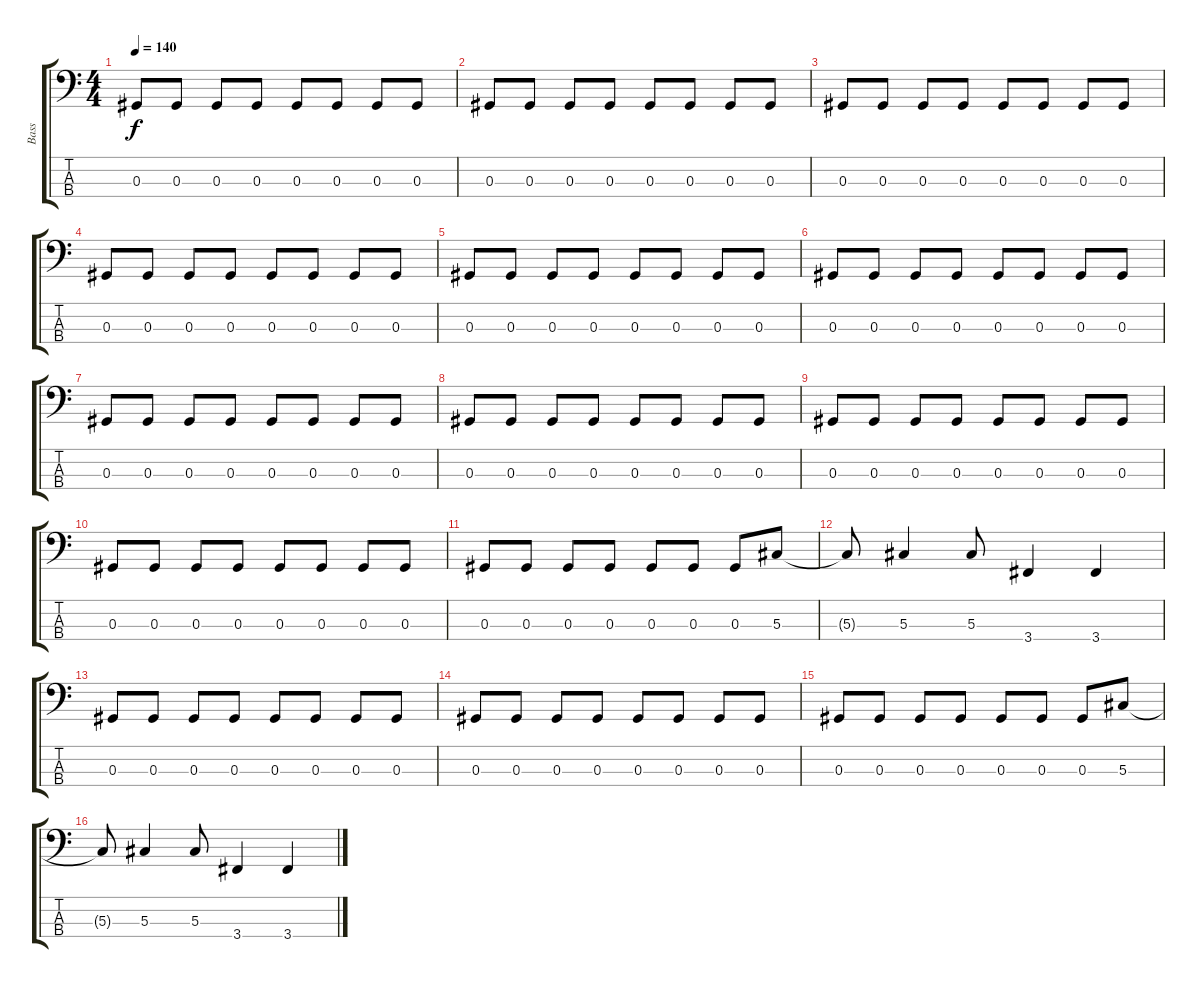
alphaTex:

\track ("Bass" "Bass") {instrument electricbassfinger}
\staff {score tabs}
\tuning (Gb2 Db2 Ab1 Eb1) {hide}
\ts (4 4)
\tempo 140
\clef f4
\ks c
0.3.8{dy f} 0.3.8 0.3.8 0.3.8 0.3.8 0.3.8 0.3.8 0.3.8 |
0.3.8 0.3.8 0.3.8 0.3.8 0.3.8 0.3.8 0.3.8 0.3.8 |
0.3.8 0.3.8 0.3.8 0.3.8 0.3.8 0.3.8 0.3.8 0.3.8 |
0.3.8 0.3.8 0.3.8 0.3.8 0.3.8 0.3.8 0.3.8 0.3.8 |
0.3.8 0.3.8 0.3.8 0.3.8 0.3.8 0.3.8 0.3.8 0.3.8 |
0.3.8 0.3.8 0.3.8 0.3.8 0.3.8 0.3.8 0.3.8 0.3.8 |
0.3.8 0.3.8 0.3.8 0.3.8 0.3.8 0.3.8 0.3.8 0.3.8 |
0.3.8 0.3.8 0.3.8 0.3.8 0.3.8 0.3.8 0.3.8 0.3.8 |
0.3.8 0.3.8 0.3.8 0.3.8 0.3.8 0.3.8 0.3.8 0.3.8 |
0.3.8 0.3.8 0.3.8 0.3.8 0.3.8 0.3.8 0.3.8 0.3.8 |
0.3.8 0.3.8 0.3.8 0.3.8 0.3.8 0.3.8 0.3.8 5.3.8 |
5.3{t}.8 5.3.4 5.3.8 3.4.4 3.4.4 |
0.3.8 0.3.8 0.3.8 0.3.8 0.3.8 0.3.8 0.3.8 0.3.8 |
0.3.8 0.3.8 0.3.8 0.3.8 0.3.8 0.3.8 0.3.8 0.3.8 |
0.3.8 0.3.8 0.3.8 0.3.8 0.3.8 0.3.8 0.3.8 5.3.8 |
5.3{t}.8 5.3.4 5.3.8 3.4.4 3.4.4
